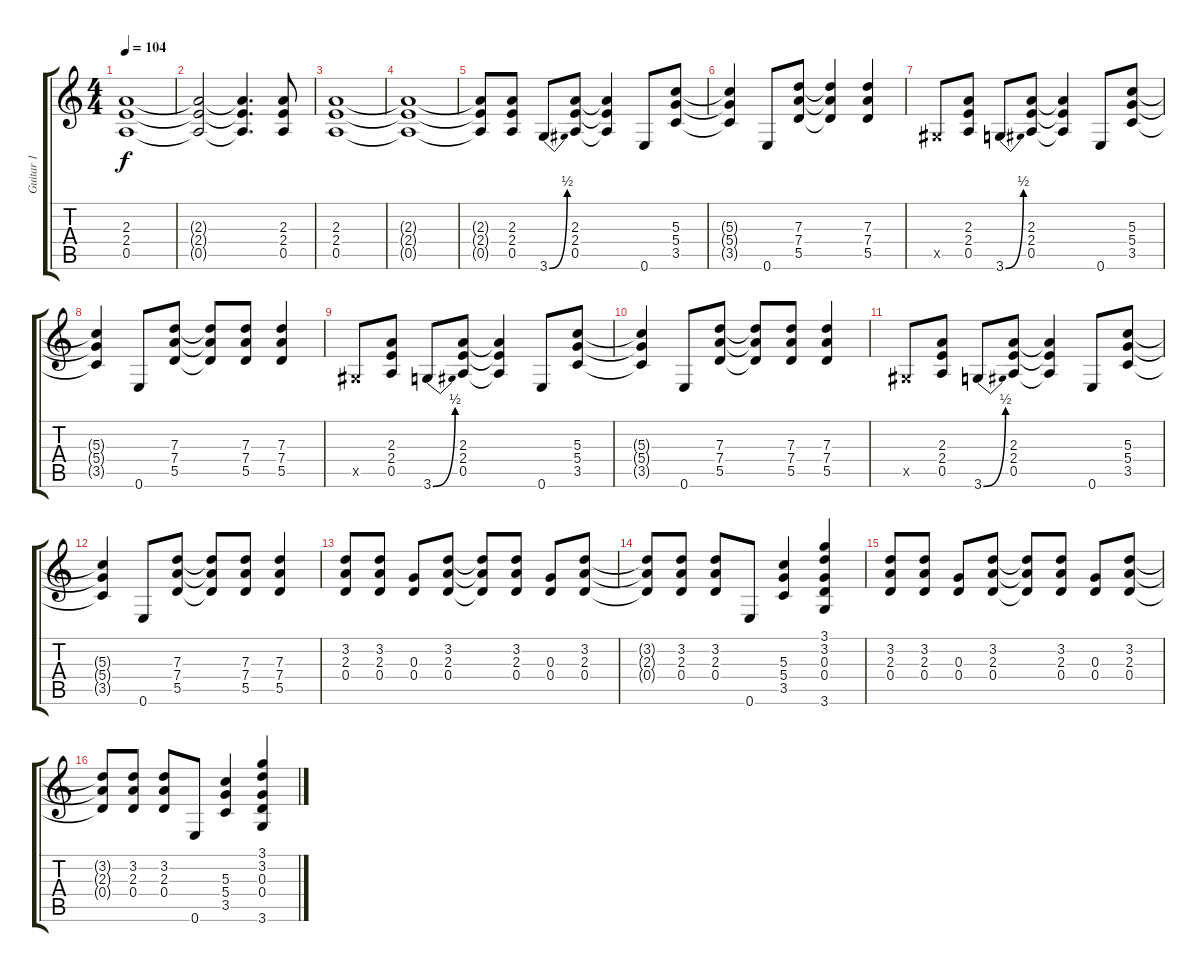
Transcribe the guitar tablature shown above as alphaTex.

\track ("Guitar 1" "Guitar 1") {instrument overdrivenguitar}
\staff {score tabs}
\tuning (E4 B3 G3 D3 A2 E2) {hide}
\ts (4 4)
\tempo 104
\clef g2
\ks c
(2.3{t} 2.4{t} 0.5{t}).1{dy f} |
(2.3{t} 2.4{t} 0.5{t}).2 (2.3{t} 2.4{t} 0.5{t}).4{d} (2.3 2.4 0.5).8 |
(2.3 2.4 0.5).1 |
(2.3{t} 2.4{t} 0.5{t}).1 |
(2.3{t} 2.4{t} 0.5{t}).8 (2.3 2.4 0.5).8 3.6{be (bend 0 0 60 2)}.8 (2.3 2.4 0.5).8 (2.3{t} 2.4{t} 0.5{t}).4 0.6.8 (5.3 5.4 3.5).8 |
(5.3{t} 5.4{t} 3.5{t}).4 0.6.8 (7.3 7.4 5.5).8 (7.3{t} 7.4{t} 5.5{t}).4 (7.3 7.4 5.5).4 |
-1.5{x}.8 (2.3 2.4 0.5).8 3.6{be (bend 0 0 60 2)}.8 (2.3 2.4 0.5).8 (2.3{t} 2.4{t} 0.5{t}).4 0.6.8 (5.3 5.4 3.5).8 |
(5.3{t} 5.4{t} 3.5{t}).4 0.6.8 (7.3 7.4 5.5).8 (7.3{t} 7.4{t} 5.5{t}).8 (7.3 7.4 5.5).8 (7.3 7.4 5.5).4 |
-1.5{x}.8 (2.3 2.4 0.5).8 3.6{be (bend 0 0 60 2)}.8 (2.3 2.4 0.5).8 (2.3{t} 2.4{t} 0.5{t}).4 0.6.8 (5.3 5.4 3.5).8 |
(5.3{t} 5.4{t} 3.5{t}).4 0.6.8 (7.3 7.4 5.5).8 (7.3{t} 7.4{t} 5.5{t}).8 (7.3 7.4 5.5).8 (7.3 7.4 5.5).4 |
-1.5{x}.8 (2.3 2.4 0.5).8 3.6{be (bend 0 0 60 2)}.8 (2.3 2.4 0.5).8 (2.3{t} 2.4{t} 0.5{t}).4 0.6.8 (5.3 5.4 3.5).8 |
(5.3{t} 5.4{t} 3.5{t}).4 0.6.8 (7.3 7.4 5.5).8 (7.3{t} 7.4{t} 5.5{t}).8 (7.3 7.4 5.5).8 (7.3 7.4 5.5).4 |
(3.2 2.3 0.4).8 (3.2 2.3 0.4).8 (0.3 0.4).8 (3.2 2.3 0.4).8 (3.2{t} 2.3{t} 0.4{t}).8 (3.2 2.3 0.4).8 (0.3 0.4).8 (3.2 2.3 0.4).8 |
(3.2{t} 2.3{t} 0.4{t}).8 (3.2 2.3 0.4).8 (3.2 2.3 0.4).8 0.6.8 (5.3 5.4 3.5).4 (3.1 3.2 0.3 0.4 3.6).4 |
(3.2 2.3 0.4).8 (3.2 2.3 0.4).8 (0.3 0.4).8 (3.2 2.3 0.4).8 (3.2{t} 2.3{t} 0.4{t}).8 (3.2 2.3 0.4).8 (0.3 0.4).8 (3.2 2.3 0.4).8 |
(3.2{t} 2.3{t} 0.4{t}).8 (3.2 2.3 0.4).8 (3.2 2.3 0.4).8 0.6.8 (5.3 5.4 3.5).4 (3.1 3.2 0.3 0.4 3.6).4
